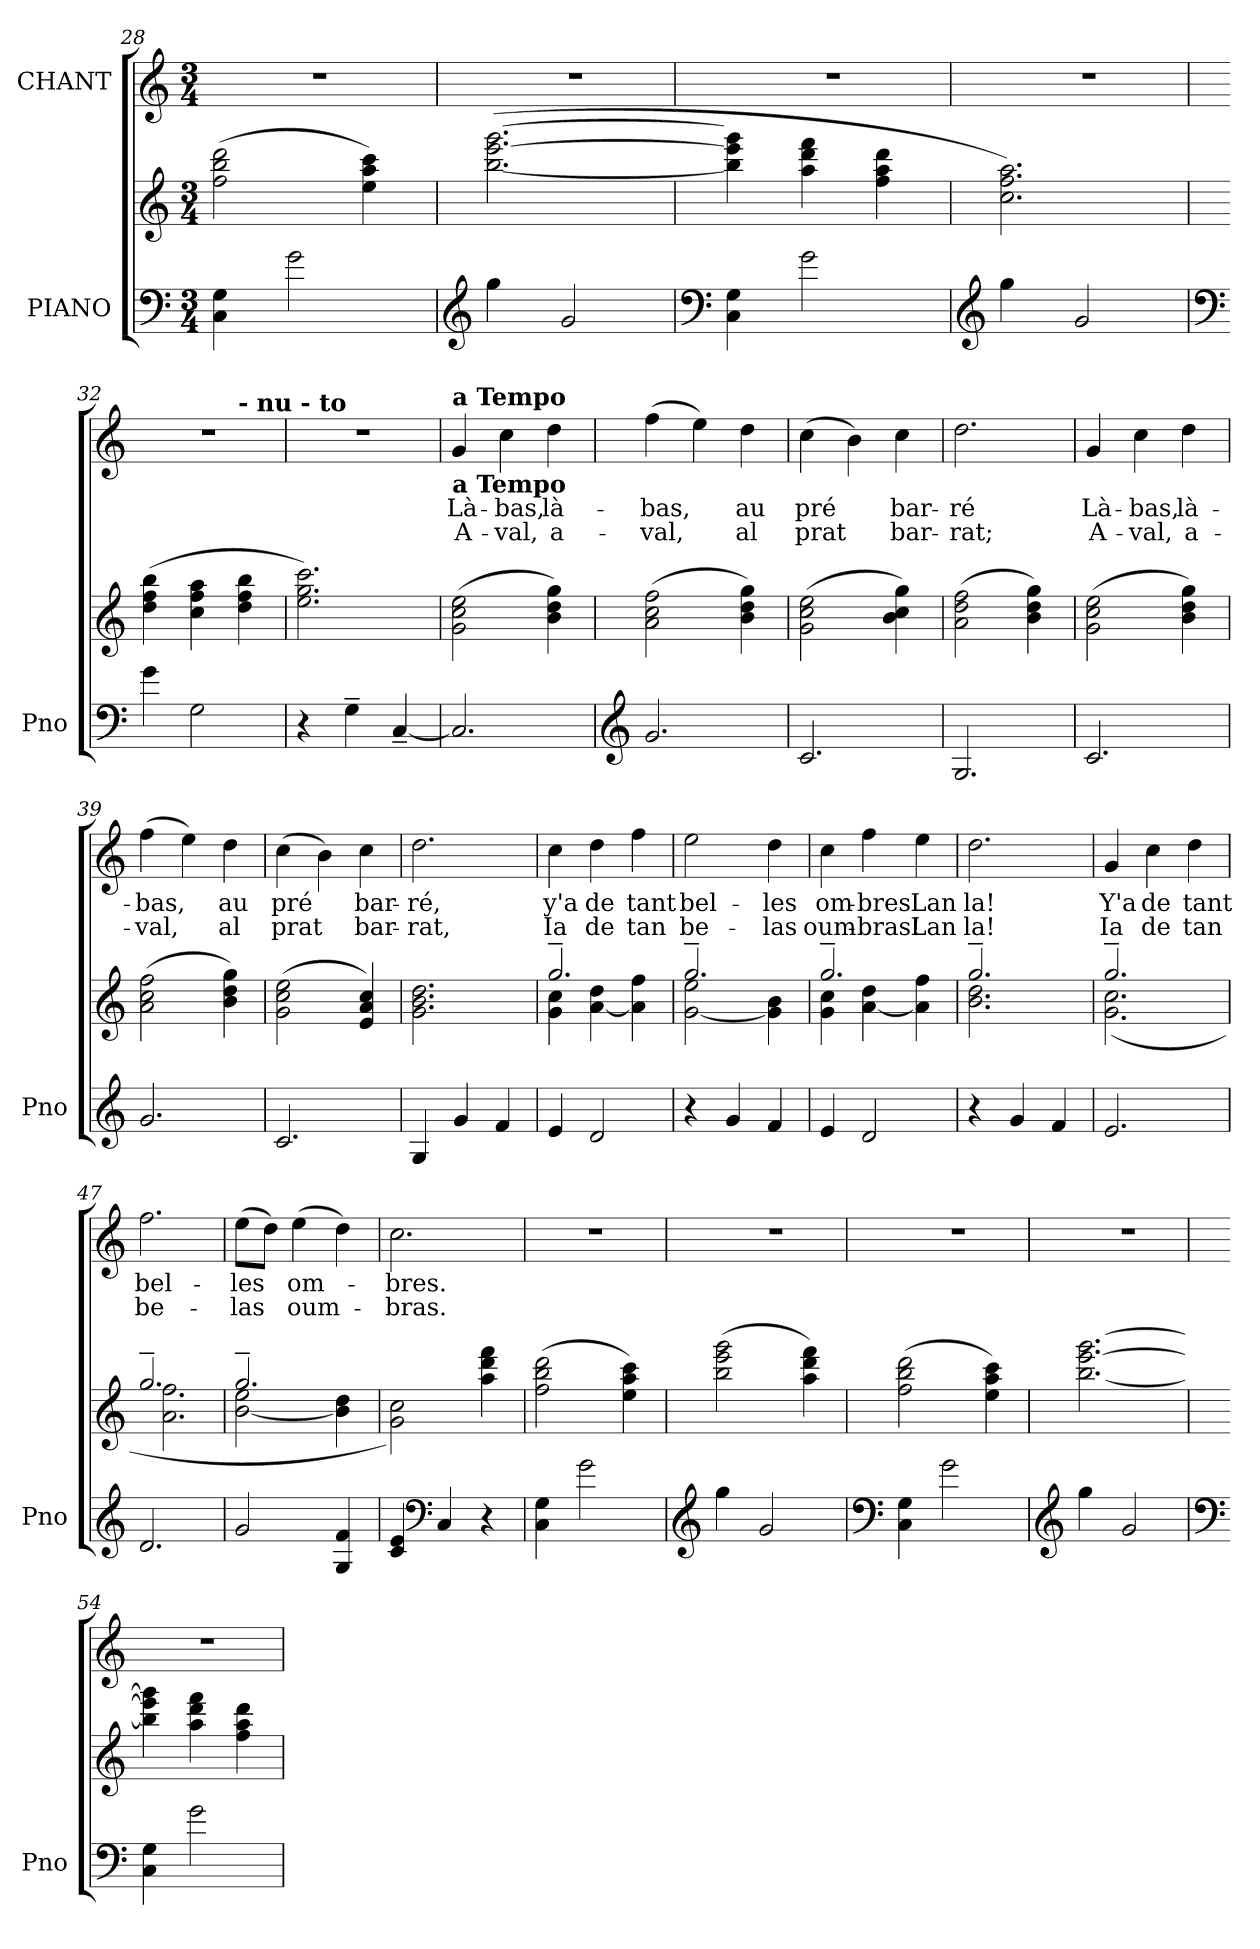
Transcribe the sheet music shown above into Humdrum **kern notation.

**kern	**kern	**kern	**text	**text
*part2	*part2	*part1	*part1	*part1
*staff3	*staff2	*staff1	*staff1	*staff1
*I"PIANO	*	*I"CHANT	*	*
*I'Pno	*	*	*	*
*clefF4	*clefG2	*clefG2	*	*
*k[]	*k[]	*k[]	*	*
*M3/4	*M3/4	*M3/4	*	*
=28	=28	=28	=28	=28
4C\ 4G\	(>2ff\ 2bb\ 2ddd\	2.r	.	.
2g\	.	.	.	.
.	4ee\ 4aa\ 4ccc\)	.	.	.
=29	=29	=29	=29	=29
*clefG2	*	*	*	*
4gg\	(>[2.bb\ [2.eee\ [2.ggg\	2.r	.	.
2g/	.	.	.	.
=30	=30	=30	=30	=30
*clefF4	*	*	*	*
4C\ 4G\	4bb\] 4eee\] 4ggg\]	2.r	.	.
2g\	4aa\ 4ddd\ 4fff\	.	.	.
.	4ff\ 4aa\ 4ddd\	.	.	.
=31	=31	=31	=31	=31
*clefG2	*	*	*	*
4gg\	2.cc\ 2.ff\ 2.aa\)	2.r	.	.
2g/	.	.	.	.
=32	=32	=32	=32	=32
*clefF4	*	*	*	*
!	!	!LO:TX:a:B:t=Ri - te	!	!
*	*	*^	*	*
4g\	(>4dd\ 4ff\ 4bb\	2.r	2ryy	.	.
2G\	4cc\ 4ff\ 4aa\	.	.	.	.
!	!	!	!LO:TX:a:B:t=- nu - to	!	!
.	4dd\ 4ff\ 4bb\	.	4ryy	.	.
*	*	*v	*v	*	*
=33	=33	=33	=33	=33
4r	2.ee\ 2.gg\ 2.ccc\)	2.r	.	.
4G~\	.	.	.	.
[4C~/	.	.	.	.
!!LO:LB:g=z
=34	=34	=34	=34	=34
!	!	!LO:TX:b:B:t=a Tempo	!	!
!	!	!LO:TX:a:B:t=a Tempo	!	!
!	!	!	!LO:LY:b	!LO:LY:b
2.C/]	(>2g\ 2cc\ 2ee\	4g/	Là-	A-
!	!	!	!LO:LY:b	!LO:LY:b
.	.	4cc\	-bas,	-val,
!	!	!	!LO:LY:b	!LO:LY:b
.	4b\ 4dd\ 4gg\)	4dd\	là-	a-
=35	=35	=35	=35	=35
*clefG2	*	*	*	*
!	!	!	!LO:LY:b	!LO:LY:b
2.g/	(>2a\ 2cc\ 2ff\	(>4ff\	-bas,	-val,
.	.	4ee\)	.	.
!	!	!	!LO:LY:b	!LO:LY:b
.	4b\ 4dd\ 4gg\)	4dd\	au	al
=36	=36	=36	=36	=36
!	!	!	!LO:LY:b	!LO:LY:b
2.c/	(>2g\ 2cc\ 2ee\	(>4cc\	pré	prat
.	.	4b\)	.	.
!	!	!	!LO:LY:b	!LO:LY:b
.	4b\ 4cc\ 4gg\)	4cc\	bar-	bar-
=37	=37	=37	=37	=37
!	!	!	!LO:LY:b	!LO:LY:b
2.G/	(>2a\ 2dd\ 2ff\	2.dd\	-ré	-rat;
.	4b\ 4dd\ 4gg\)	.	.	.
=38	=38	=38	=38	=38
!	!	!	!LO:LY:b	!LO:LY:b
2.c/	(>2g\ 2cc\ 2ee\	4g/	Là-	A-
!	!	!	!LO:LY:b	!LO:LY:b
.	.	4cc\	-bas,	-val,
!	!	!	!LO:LY:b	!LO:LY:b
.	4b\ 4dd\ 4gg\)	4dd\	là-	a-
=39	=39	=39	=39	=39
!	!	!	!LO:LY:b	!LO:LY:b
2.g/	(>2a\ 2cc\ 2ff\	(>4ff\	-bas,	-val,
.	.	4ee\)	.	.
!	!	!	!LO:LY:b	!LO:LY:b
.	4b\ 4dd\ 4gg\)	4dd\	au	al
=40	=40	=40	=40	=40
!	!	!	!LO:LY:b	!LO:LY:b
2.c/	(>2g\ 2cc\ 2ee\	(>4cc\	pré	prat
.	.	4b\)	.	.
!	!	!	!LO:LY:b	!LO:LY:b
.	4e/ 4a/ 4cc/)	4cc\	bar-	bar-
=41	=41	=41	=41	=41
!	!	!	!LO:LY:b	!LO:LY:b
4G/	2.g\ 2.b\ 2.dd\	2.dd\	-ré,	-rat,
4g/	.	.	.	.
4f/	.	.	.	.
!!LO:LB:g=z
=42	=42	=42	=42	=42
*	*^	*	*	*
!	!	!	!	!LO:LY:b	!LO:LY:b
4e/	2.gg~/	4g\ 4cc\	4cc\	y'a	Ia
!	!	!	!	!LO:LY:b	!LO:LY:b
2d/	.	[4a\ 4dd\	4dd\	de	de
!	!	!	!	!LO:LY:b	!LO:LY:b
.	.	4a\] 4ff\	4ff\	tant	tan
=43	=43	=43	=43	=43	=43
!	!	!	!	!LO:LY:b	!LO:LY:b
4r	2.gg~/	[2g\ 2ee\	2ee\	bel-	be-
4g/	.	.	.	.	.
!	!	!	!	!LO:LY:b	!LO:LY:b
4f/	.	4g\] 4b\	4dd\	-les	-las
=44	=44	=44	=44	=44	=44
!	!	!	!	!LO:LY:b	!LO:LY:b
4e/	2.gg~/	4g\ 4cc\	4cc\	om-	oum-
!	!	!	!	!LO:LY:b	!LO:LY:b
2d/	.	[4a\ 4dd\	4ff\	-bres	-bras!
!	!	!	!	!LO:LY:b	!LO:LY:b
.	.	4a\] 4ff\	4ee\	Lan	Lan
=45	=45	=45	=45	=45	=45
!	!	!	!	!LO:LY:b	!LO:LY:b
4r	2.gg~/	2.b\ 2.dd\	2.dd\	la!	la!
4g/	.	.	.	.	.
4f/	.	.	.	.	.
=46	=46	=46	=46	=46	=46
!	!	!	!	!LO:LY:b	!LO:LY:b
2.e/	2.gg~/	(<2.g\ 2.cc\	4g/	Y'a	Ia
!	!	!	!	!LO:LY:b	!LO:LY:b
.	.	.	4cc\	de	de
!	!	!	!	!LO:LY:b	!LO:LY:b
.	.	.	4dd\	tant	tan
=47	=47	=47	=47	=47	=47
!	!	!	!	!LO:LY:b	!LO:LY:b
2.d/	2.gg~/	2.a\ 2.ff\	2.ff\	bel-	be-
=48	=48	=48	=48	=48	=48
!	!	!	!	!LO:LY:b	!LO:LY:b
2g/	2.gg~/	[2b\ 2ee\	(>8ee\L	-les	-las
.	.	.	8dd\J)	.	.
!	!	!	!	!LO:LY:b	!LO:LY:b
.	.	.	(>4ee\	om-	oum-
4G/ 4f/	.	4b\] 4dd\	4dd\)	.	.
=49	=49	=49	=49	=49	=49
!	!	!	!	!LO:LY:b	!LO:LY:b
*	*v	*v	*	*	*
4c/ 4e/	2g\ 2cc\)	2.cc\	-bres.	-bras.
*clefF4	*	*	*	*
4C/	.	.	.	.
4r	4aa\ 4ddd\ 4fff\	.	.	.
!!LO:PB:g=z
=50	=50	=50	=50	=50
4C\ 4G\	(>2ff\ 2bb\ 2ddd\	2.r	.	.
2g\	.	.	.	.
.	4ee\ 4aa\ 4ccc\)	.	.	.
=51	=51	=51	=51	=51
*clefG2	*	*	*	*
4gg\	(>2bb\ 2eee\ 2ggg\	2.r	.	.
2g/	.	.	.	.
.	4aa\ 4ddd\ 4fff\)	.	.	.
=52	=52	=52	=52	=52
*clefF4	*	*	*	*
4C\ 4G\	(>2ff\ 2bb\ 2ddd\	2.r	.	.
2g\	.	.	.	.
.	4ee\ 4aa\ 4ccc\)	.	.	.
=53	=53	=53	=53	=53
*clefG2	*	*	*	*
4gg\	[2.bb\ [2.eee\ [2.ggg\	2.r	.	.
2g/	.	.	.	.
=54	=54	=54	=54	=54
*clefF4	*	*	*	*
4C\ 4G\	4bb\] 4eee\] 4ggg\]	2.r	.	.
2g\	4aa\ 4ddd\ 4fff\	.	.	.
.	4ff\ 4aa\ 4ddd\	.	.	.
=	=	=	=	=
*-	*-	*-	*-	*-
